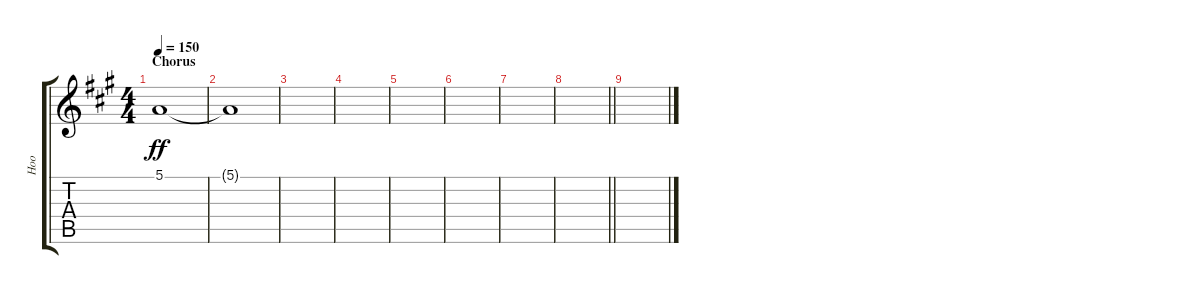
\track ("Hoo" "Hoo") {instrument whistle}
\staff {score tabs}
\tuning (E4 B3 G3 D3 A2 E2) {hide}
\ts (4 4)
\section ("" "Chorus")
\tempo 150
\clef g2
\ks a
5.1{t}.1{dy ff} |
5.1{t}.1 |
|
|
|
|
|
\barLineRight lightlight
|
\section ("" "")
